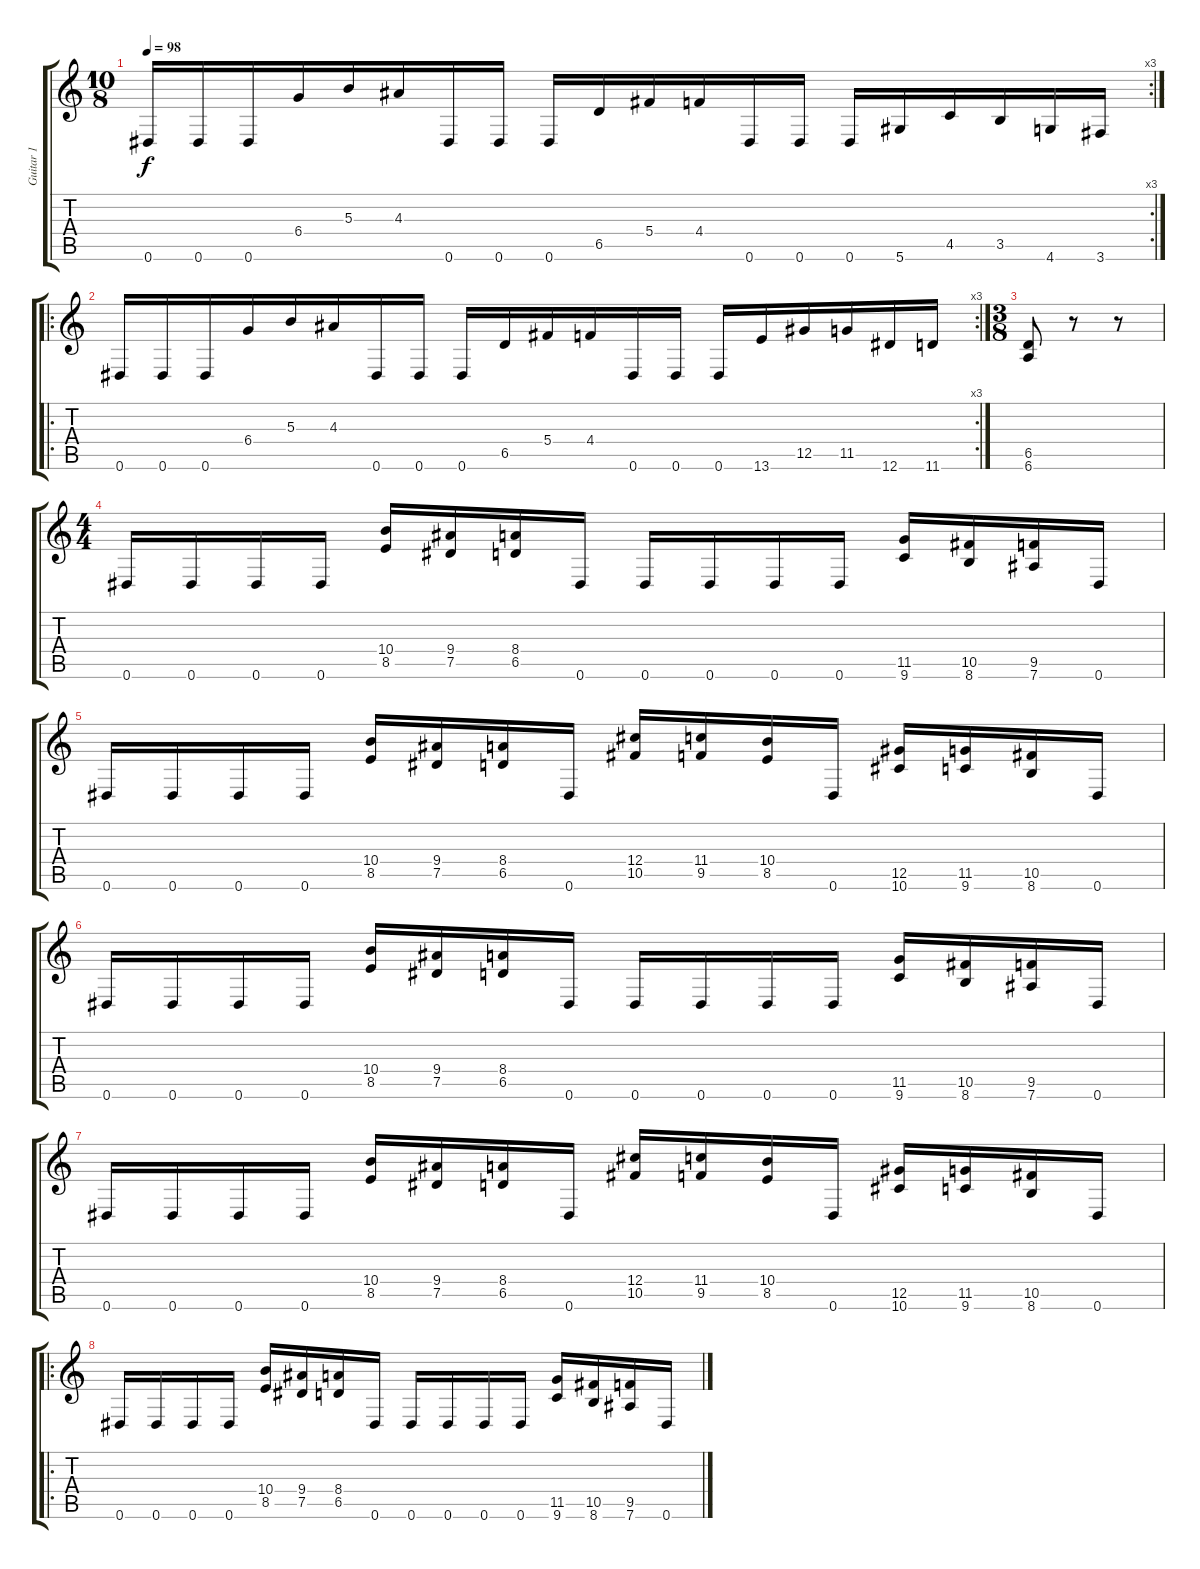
\track ("Guitar 1" "Guitar 1") {instrument distortionguitar}
\staff {score tabs}
\tuning (Eb4 Bb3 Gb3 Db3 Ab2 Eb2) {hide}
\rc 3
\ts (10 8)
\tempo 98
\clef g2
\ks c
0.6.16{dy f instrument distortionguitar} 0.6.16 0.6.16 6.4.16 5.3.16 4.3.16 0.6.16 0.6.16 0.6.16 6.5.16 5.4.16 4.4.16 0.6.16 0.6.16 0.6.16 5.6.16 4.5.16 3.5.16 4.6.16 3.6.16 |
\ro
\rc 3
0.6.16 0.6.16 0.6.16 6.4.16 5.3.16 4.3.16 0.6.16 0.6.16 0.6.16 6.5.16 5.4.16 4.4.16 0.6.16 0.6.16 0.6.16 13.6.16 12.5.16 11.5.16 12.6.16 11.6.16 |
\ts (3 8)
(6.5 6.6).8 r.8 r.8 |
\ts (4 4)
0.6.16 0.6.16 0.6.16 0.6.16 (10.4 8.5).16 (9.4 7.5).16 (8.4 6.5).16 0.6.16 0.6.16 0.6.16 0.6.16 0.6.16 (11.5 9.6).16 (10.5 8.6).16 (9.5 7.6).16 0.6.16 |
0.6.16 0.6.16 0.6.16 0.6.16 (10.4 8.5).16 (9.4 7.5).16 (8.4 6.5).16 0.6.16 (12.4 10.5).16 (11.4 9.5).16 (10.4 8.5).16 0.6.16 (12.5 10.6).16 (11.5 9.6).16 (10.5 8.6).16 0.6.16 |
0.6.16 0.6.16 0.6.16 0.6.16 (10.4 8.5).16 (9.4 7.5).16 (8.4 6.5).16 0.6.16 0.6.16 0.6.16 0.6.16 0.6.16 (11.5 9.6).16 (10.5 8.6).16 (9.5 7.6).16 0.6.16 |
0.6.16 0.6.16 0.6.16 0.6.16 (10.4 8.5).16 (9.4 7.5).16 (8.4 6.5).16 0.6.16 (12.4 10.5).16 (11.4 9.5).16 (10.4 8.5).16 0.6.16 (12.5 10.6).16 (11.5 9.6).16 (10.5 8.6).16 0.6.16 |
\ro
0.6.16 0.6.16 0.6.16 0.6.16 (10.4 8.5).16 (9.4 7.5).16 (8.4 6.5).16 0.6.16 0.6.16 0.6.16 0.6.16 0.6.16 (11.5 9.6).16 (10.5 8.6).16 (9.5 7.6).16 0.6.16
